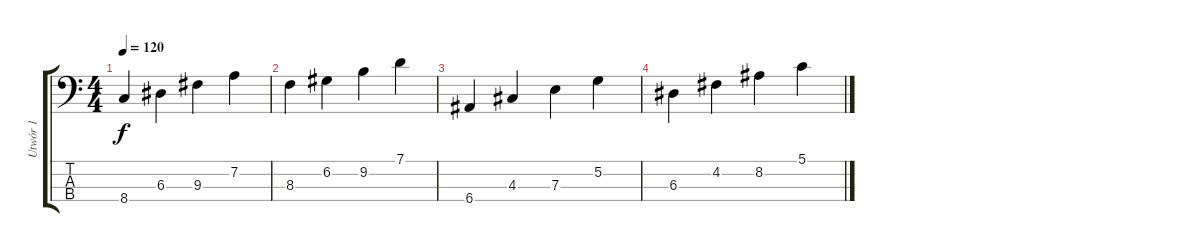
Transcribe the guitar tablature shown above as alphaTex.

\track ("Utwór 1" "Utwór 1") {instrument acousticguitarnylon}
\staff {score tabs}
\tuning (G2 D2 A1 E1) {hide}
\ts (4 4)
\tempo 120
\clef f4
\ks c
8.4.4{dy f instrument acousticguitarnylon} 6.3.4 9.3.4 7.2.4 |
8.3.4 6.2.4 9.2.4 7.1.4 |
6.4.4 4.3.4 7.3.4 5.2.4 |
6.3.4 4.2.4 8.2.4 5.1.4
